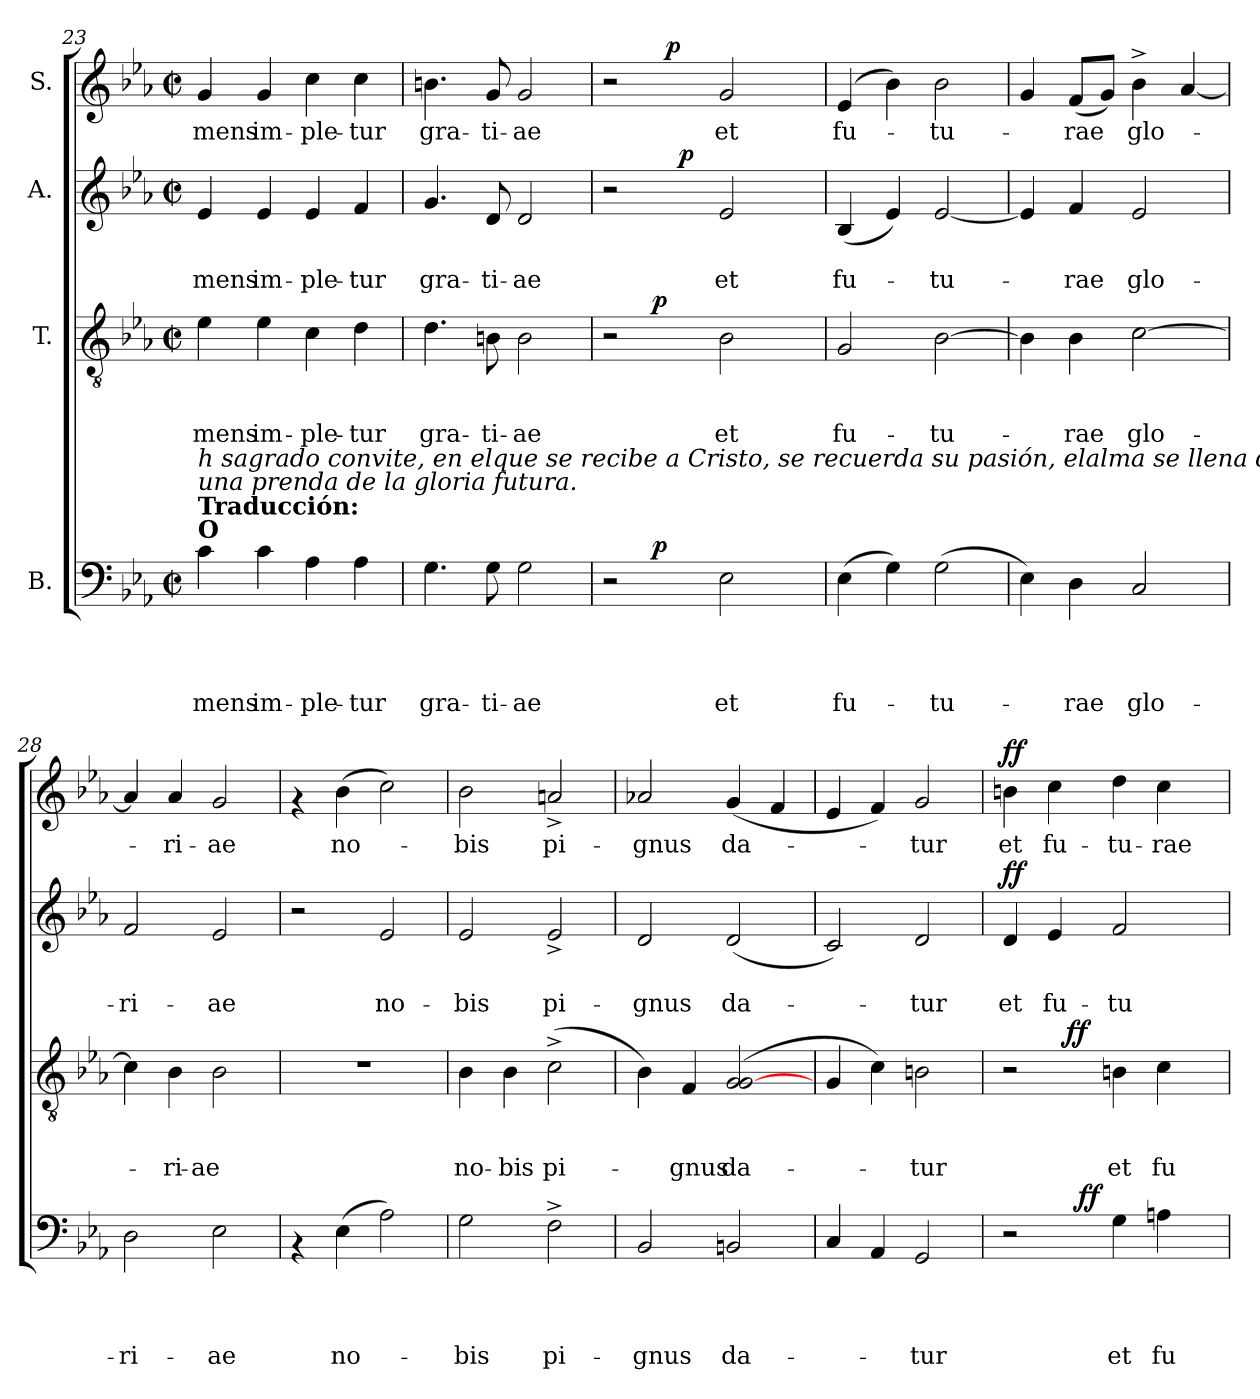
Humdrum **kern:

**kern	**text	**text	**text	**text	**dynam	**kern	**text	**text	**text	**dynam	**kern	**text	**text	**dynam	**kern	**text	**dynam
*part4	*part4	*part4	*part4	*part4	*part4	*part3	*part3	*part3	*part3	*part3	*part2	*part2	*part2	*part2	*part1	*part1	*part1
*staff4	*staff4	*staff4	*staff4	*staff4	*staff4	*staff3	*staff3	*staff3	*staff3	*staff3	*staff2	*staff2	*staff2	*staff2	*staff1	*staff1	*staff1
*I"B.	*	*	*	*	*	*I"T.	*	*	*	*	*I"A.	*	*	*	*I"S.	*	*
!!LO:LB:g=z
*clefF4	*	*	*	*	*	*clefGv2	*	*	*	*	*clefG2	*	*	*	*clefG2	*	*
*k[b-e-a-]	*	*	*	*	*	*k[b-e-a-]	*	*	*	*	*k[b-e-a-]	*	*	*	*k[b-e-a-]	*	*
*E-:	*	*	*	*	*	*E-:	*	*	*	*	*E-:	*	*	*	*E-:	*	*
*M2/2	*	*	*	*	*	*M2/2	*	*	*	*	*M2/2	*	*	*	*M2/2	*	*
*met(c|)	*	*	*	*	*	*met(c|)	*	*	*	*	*met(c|)	*	*	*	*met(c|)	*	*
=23	=23	=23	=23	=23	=23	=23	=23	=23	=23	=23	=23	=23	=23	=23	=23	=23	=23
!LO:TX:a:B:t=Traducción&colon;\nO	!	!	!	!	!	!	!	!	!	!	!	!	!	!	!	!	!
!LO:TX:i:t=h sagrado convite, en elque se recibe a Cristo, se recuerda su pasión, elalma se llena de gracia yse nos da\nuna prenda de la gloria futura.	!	!	!	!	!	!	!	!	!	!	!	!	!	!	!	!	!
!	!	!	!	!LO:LY:b	!	!	!	!	!LO:LY:b	!	!	!	!LO:LY:b	!	!	!LO:LY:b	!
4c\	.	.	.	mens	.	4e-\	.	.	mens	.	4e-/	.	mens	.	4g/	mens	.
!	!	!	!	!LO:LY:b	!	!	!	!	!LO:LY:b	!	!	!	!LO:LY:b	!	!	!LO:LY:b	!
4c\	.	.	.	im-	.	4e-\	.	.	im-	.	4e-/	.	im-	.	4g/	im-	.
!	!	!	!	!LO:LY:b	!	!	!	!	!LO:LY:b	!	!	!	!LO:LY:b	!	!	!LO:LY:b	!
4A-\	.	.	.	-ple-	.	4c\	.	.	-ple-	.	4e-/	.	-ple-	.	4cc\	-ple-	.
!	!	!	!	!LO:LY:b	!	!	!	!	!LO:LY:b	!	!	!	!LO:LY:b	!	!	!LO:LY:b	!
4A-\	.	.	.	-tur	.	4d\	.	.	-tur	.	4f/	.	-tur	.	4cc\	-tur	.
=24	=24	=24	=24	=24	=24	=24	=24	=24	=24	=24	=24	=24	=24	=24	=24	=24	=24
!	!	!	!	!LO:LY:b	!	!	!	!	!LO:LY:b	!	!	!	!LO:LY:b	!	!	!LO:LY:b	!
4.G\	.	.	.	gra-	.	4.d\	.	.	gra-	.	4.g/	.	gra-	.	4.bn\	gra-	.
!	!	!	!	!LO:LY:b	!	!	!	!	!LO:LY:b	!	!	!	!LO:LY:b	!	!	!LO:LY:b	!
8G\	.	.	.	-ti-	.	8Bn\	.	.	-ti-	.	8d/	.	-ti-	.	8g/	-ti-	.
!	!	!	!	!LO:LY:b	!	!	!	!	!LO:LY:b	!	!	!	!LO:LY:b	!	!	!LO:LY:b	!
2G\	.	.	.	-ae	.	2B\	.	.	-ae	.	2d/	.	-ae	.	2g/	-ae	.
=25	=25	=25	=25	=25	=25	=25	=25	=25	=25	=25	=25	=25	=25	=25	=25	=25	=25
*^	*	*	*	*	*	*^	*	*	*	*	*^	*	*	*	*^	*	*
2r	4ryy	.	.	.	.	.	2r	4ryy	.	.	.	.	2r	4ryy	.	.	.	2r	4ryy	.	.
!	!	!	!	!	!	!LO:DY:a	!	!	!	!	!	!LO:DY:a	!	!	!	!	!	!	!	!	!
.	2.ryy	.	.	.	.	p	.	2.ryy	.	.	.	p	.	16ryy	.	.	.	.	32ryy	.	.
!	!	!	!	!	!	!	!	!	!	!	!	!	!	!	!	!	!	!	!	!	!LO:DY:a
.	.	.	.	.	.	.	.	.	.	.	.	.	.	.	.	.	.	.	2ryy	.	p
!	!	!	!	!	!	!	!	!	!	!	!	!	!	!	!	!	!LO:DY:a	!	!	!	!
.	.	.	.	.	.	.	.	.	.	.	.	.	.	2ryy	.	.	p	.	.	.	.
!	!	!	!	!	!LO:LY:b	!	!	!	!	!	!LO:LY:b	!	!	!	!	!LO:LY:b	!	!	!	!LO:LY:b	!
2E-\	.	.	.	.	et	.	2B-\	.	.	.	et	.	2e-/	.	.	et	.	2g/	.	et	.
.	.	.	.	.	.	.	.	.	.	.	.	.	.	.	.	.	.	.	8..ryy	.	.
.	.	.	.	.	.	.	.	.	.	.	.	.	.	8.ryy	.	.	.	.	.	.	.
=26	=26	=26	=26	=26	=26	=26	=26	=26	=26	=26	=26	=26	=26	=26	=26	=26	=26	=26	=26	=26	=26
!	!	!	!	!	!LO:LY:b	!	!	!	!	!	!LO:LY:b	!	!	!	!	!LO:LY:b	!	!	!	!LO:LY:b	!
*v	*v	*	*	*	*	*	*	*	*	*	*	*	*v	*v	*	*	*	*v	*v	*	*
*	*	*	*	*	*	*v	*v	*	*	*	*	*	*	*	*	*	*	*
(>4E-\	.	.	.	fu-	.	2G/	.	.	fu-	.	(>4B-/	.	fu-	.	(>4e-/	fu-	.
4G\)	.	.	.	.	.	.	.	.	.	.	4e-/)	.	.	.	4b-\)	.	.
!	!	!	!	!LO:LY:b	!	!	!	!	!LO:LY:b	!	!	!	!LO:LY:b	!	!	!LO:LY:b	!
(>2G\	.	.	.	-tu-	.	[>2B-\	.	.	-tu-	.	[>2e-/	.	-tu-	.	2b-\	-tu-	.
=27	=27	=27	=27	=27	=27	=27	=27	=27	=27	=27	=27	=27	=27	=27	=27	=27	=27
4E-\)	.	.	.	.	.	4B-\]	.	.	.	.	4e-/]	.	.	.	4g/	.	.
!	!	!	!	!LO:LY:b	!	!	!	!	!LO:LY:b	!	!	!	!LO:LY:b	!	!	!LO:LY:b	!
4D\	.	.	.	-rae	.	4B-\	.	.	-rae	.	4f/	.	-rae	.	(<8f/L	-rae	.
.	.	.	.	.	.	.	.	.	.	.	.	.	.	.	8g/J)	.	.
!	!	!	!	!LO:LY:b	!	!	!	!	!LO:LY:b	!	!	!	!LO:LY:b	!	!	!LO:LY:b	!
2C/	.	.	.	glo-	.	[>2c\	.	.	glo-	.	2e-/	.	glo-	.	4b-^>\	glo-	.
.	.	.	.	.	.	.	.	.	.	.	.	.	.	.	[>4a-/	.	.
=28	=28	=28	=28	=28	=28	=28	=28	=28	=28	=28	=28	=28	=28	=28	=28	=28	=28
!	!	!	!	!LO:LY:b	!	!	!	!	!	!	!	!	!LO:LY:b	!	!	!	!
2D\	.	.	.	-ri-	.	4c\]	.	.	.	.	2f/	.	-ri-	.	4a-/]	.	.
!	!	!	!	!	!	!	!	!	!LO:LY:b	!	!	!	!	!	!	!LO:LY:b	!
.	.	.	.	.	.	4B-\	.	.	-ri-	.	.	.	.	.	4a-/	-ri-	.
!	!	!	!	!LO:LY:b	!	!	!	!	!LO:LY:b	!	!	!	!LO:LY:b	!	!	!LO:LY:b	!
2E-\	.	.	.	-ae	.	2B-\	.	.	-ae	.	2e-/	.	-ae	.	2g/	-ae	.
!!LO:PB:g=z
=29	=29	=29	=29	=29	=29	=29	=29	=29	=29	=29	=29	=29	=29	=29	=29	=29	=29
4rAA	.	.	.	.	.	1r	.	.	.	.	2r	.	.	.	4rf	.	.
!	!	!	!	!LO:LY:b	!	!	!	!	!	!	!	!	!	!	!	!LO:LY:b	!
(>4E-\	.	.	.	no-	.	.	.	.	.	.	.	.	.	.	(>4b-\	no-	.
!	!	!	!	!	!	!	!	!	!	!	!	!	!LO:LY:b	!	!	!	!
2A-\)	.	.	.	.	.	.	.	.	.	.	2e-/	.	no-	.	2cc\)	.	.
=30	=30	=30	=30	=30	=30	=30	=30	=30	=30	=30	=30	=30	=30	=30	=30	=30	=30
!	!	!	!	!LO:LY:b	!	!	!	!	!LO:LY:b	!	!	!	!LO:LY:b	!	!	!LO:LY:b	!
2G\	.	.	.	-bis	.	4B-\	.	.	no-	.	2e-/	.	-bis	.	2b-\	-bis	.
!	!	!	!	!	!	!	!	!	!LO:LY:b	!	!	!	!	!	!	!	!
.	.	.	.	.	.	4B-\	.	.	-bis	.	.	.	.	.	.	.	.
!	!	!	!	!LO:LY:b	!	!	!	!	!LO:LY:b	!	!	!	!LO:LY:b	!	!	!LO:LY:b	!
2F^>\	.	.	.	pi-	.	(>2c^>\	.	.	pi-	.	2e-^</	.	pi-	.	2an^</	pi-	.
=31	=31	=31	=31	=31	=31	=31	=31	=31	=31	=31	=31	=31	=31	=31	=31	=31	=31
!	!	!	!	!LO:LY:b	!	!	!	!	!	!	!	!	!LO:LY:b	!	!	!LO:LY:b	!
2BB-/	.	.	.	-gnus	.	4B-\)	.	.	.	.	2d/	.	-gnus	.	2a-X/	-gnus	.
!	!	!	!	!	!	!	!	!	!LO:LY:b	!	!	!	!	!	!	!	!
.	.	.	.	.	.	4F/	.	.	-gnus	.	.	.	.	.	.	.	.
!	!	!	!	!LO:LY:b	!	!	!	!	!LO:LY:b	!	!	!	!LO:LY:b	!	!	!LO:LY:b	!
2BBn/	.	.	.	da-	.	(>2G/ [>2G/	.	.	da-	.	(>2d/	.	da-	.	(>4g/	da-	.
.	.	.	.	.	.	.	.	.	.	.	.	.	.	.	4f/	.	.
=32	=32	=32	=32	=32	=32	=32	=32	=32	=32	=32	=32	=32	=32	=32	=32	=32	=32
4C/	.	.	.	.	.	4G/	.	.	.	.	2c/)	.	.	.	4e-/	.	.
4AA-/	.	.	.	.	.	4c\)	.	.	.	.	.	.	.	.	4f/)	.	.
!	!	!	!	!LO:LY:b	!	!	!	!	!LO:LY:b	!	!	!	!LO:LY:b	!	!	!LO:LY:b	!
2GG/	.	.	.	-tur	.	2Bn\	.	.	-tur	.	2d/	.	-tur	.	2g/	-tur	.
=33	=33	=33	=33	=33	=33	=33	=33	=33	=33	=33	=33	=33	=33	=33	=33	=33	=33
!	!	!	!	!	!	!	!	!	!	!	!	!	!LO:LY:b	!LO:DY:a	!	!LO:LY:b	!LO:DY:a
*^	*	*	*	*	*	*^	*	*	*	*	*	*	*	*	*	*	*
2r	4ryy	.	.	.	.	.	2r	4ryy	.	.	.	.	4d/	.	et	ff	4bn\	et	ff
!	!	!	!	!	!	!	!	!	!	!	!	!	!	!	!LO:LY:b	!	!	!LO:LY:b	!
.	16.ryy	.	.	.	.	.	.	16ryy	.	.	.	.	4e-/	.	fu-	.	4cc\	fu-	.
!	!	!	!	!	!	!	!	!	!	!	!	!LO:DY:a	!	!	!	!	!	!	!
.	.	.	.	.	.	.	.	2ryy	.	.	.	ff	.	.	.	.	.	.	.
!	!	!	!	!	!	!LO:DY:a	!	!	!	!	!	!	!	!	!	!	!	!	!
.	2ryy	.	.	.	.	ff	.	.	.	.	.	.	.	.	.	.	.	.	.
!	!	!	!	!	!LO:LY:b	!	!	!	!	!	!LO:LY:b	!	!	!	!LO:LY:b	!	!	!LO:LY:b	!
4G\	.	.	.	.	et	.	4Bn\	.	.	.	et	.	2f/	.	-tu-	.	4dd\	-tu-	.
!	!	!	!	!	!LO:LY:b	!	!	!	!	!	!LO:LY:b	!	!	!	!	!	!	!LO:LY:b	!
4An\	.	.	.	.	fu-	.	4c\	.	.	.	fu-	.	.	.	.	.	4cc\	-rae	.
.	.	.	.	.	.	.	.	8.ryy	.	.	.	.	.	.	.	.	.	.	.
.	8ryy	.	.	.	.	.	.	.	.	.	.	.	.	.	.	.	.	.	.
.	32ryy	.	.	.	.	.	.	.	.	.	.	.	.	.	.	.	.	.	.
*v	*v	*	*	*	*	*	*	*	*	*	*	*	*	*	*	*	*	*	*
*	*	*	*	*	*	*v	*v	*	*	*	*	*	*	*	*	*	*	*
=	=	=	=	=	=	=	=	=	=	=	=	=	=	=	=	=	=
*-	*-	*-	*-	*-	*-	*-	*-	*-	*-	*-	*-	*-	*-	*-	*-	*-	*-
